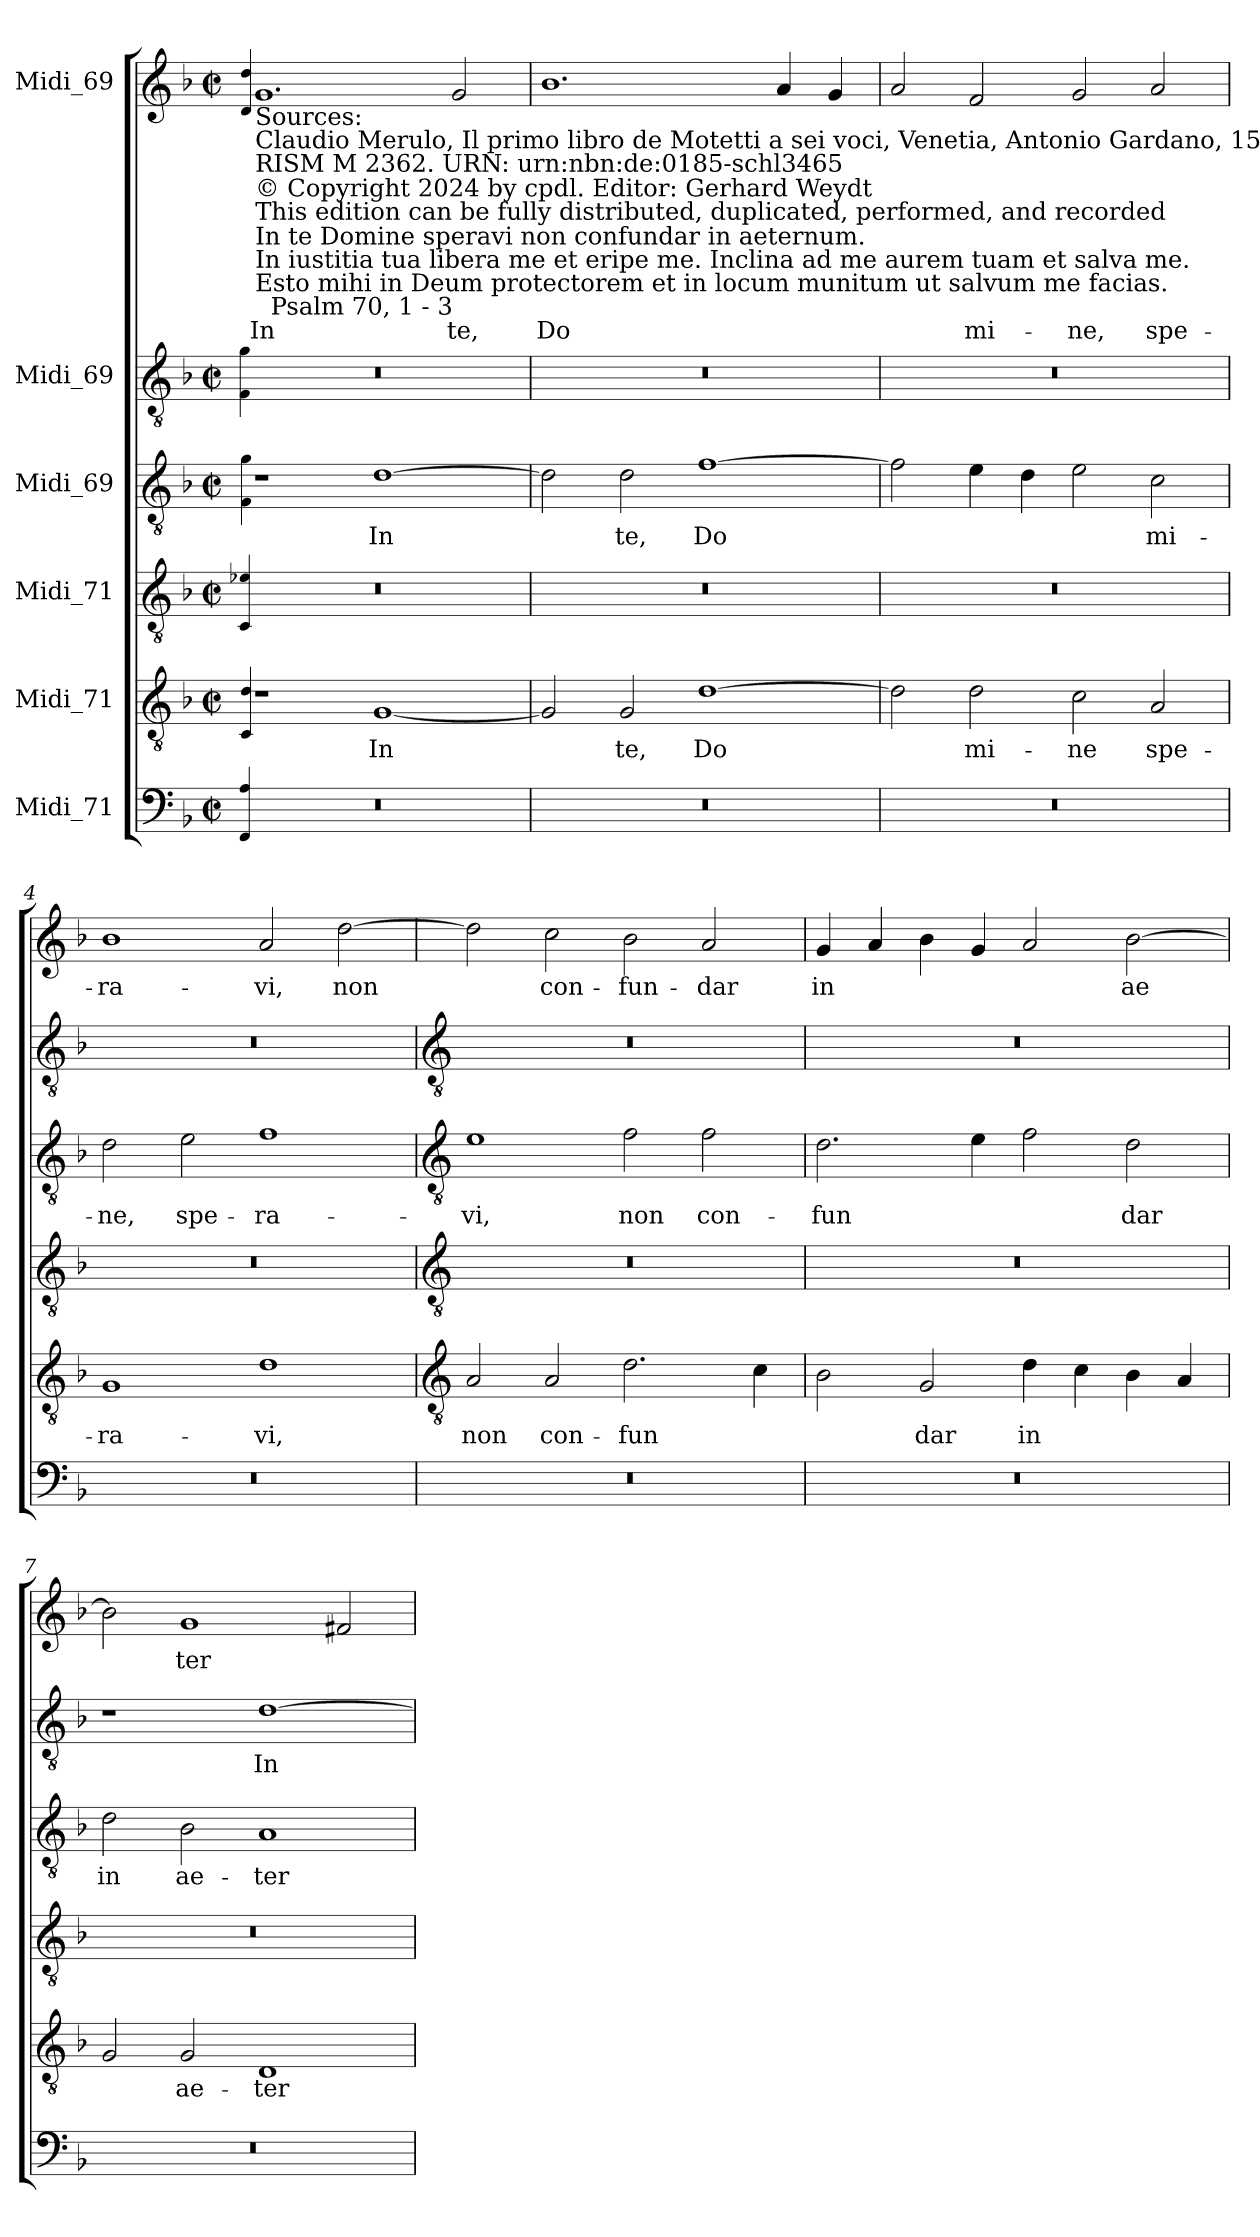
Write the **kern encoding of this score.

**kern	**kern	**text	**kern	**kern	**text	**kern	**text	**kern	**text
*part6	*part5	*part5	*part4	*part3	*part3	*part2	*part2	*part1	*part1
*staff6	*staff5	*staff5	*staff4	*staff3	*staff3	*staff2	*staff2	*staff1	*staff1
*I"Midi_71	*I"Midi_71	*	*I"Midi_71	*I"Midi_69	*	*I"Midi_69	*	*I"Midi_69	*
*clefF4	*clefGv2	*	*clefGv2	*clefGv2	*	*clefGv2	*	*clefG2	*
*k[b-]	*k[b-]	*	*k[b-]	*k[b-]	*	*k[b-]	*	*k[b-]	*
*F:	*F:	*	*F:	*F:	*	*F:	*	*F:	*
*M4/2	*M4/2	*	*M4/2	*M4/2	*	*M4/2	*	*M4/2	*
*met(c|)	*met(c|)	*	*met(c|)	*met(c|)	*	*met(c|)	*	*met(c|)	*
=1	=1	=1	=1	=1	=1	=1	=1	=1	=1
4qqFF 4qqA	4qqC 4qqd	.	4qqC 4qqe-X	4qqF 4qqg	.	4qqF 4qqg	.	4qqd 4qqdd	.
!	!	!	!	!	!	!	!	!LO:TX:b:t=Sources&colon;\nClaudio Merulo, Il primo libro de Motetti a sei voci, Venetia, Antonio Gardano, 1583, reprinted 1595;\nRISM M 2362. URN&colon; urn&colon;nbn&colon;de&colon;0185-schl3465	!
!	!	!	!	!	!	!	!	!LO:TX:b:t=© Copyright 2024 by cpdl. Editor&colon; Gerhard Weydt\nThis edition can be fully distributed, duplicated, performed, and recorded	!
!	!	!	!	!	!	!	!	!LO:TX:b:t=In te Domine speravi non confundar in aeternum.\nIn iustitia tua libera me et eripe me. Inclina ad me aurem tuam et salva me.\nEsto mihi in Deum protectorem et in locum munitum ut salvum me facias.\n      Psalm 70, 1 - 3	!
!	!	!	!	!	!	!	!	!	!LO:LY:b
0r	1r	.	0r	1r	.	0r	.	1.g	In
!	!	!LO:LY:b	!	!	!LO:LY:b	!	!	!	!
.	[1G	In	.	[1d	In	.	.	.	.
!	!	!	!	!	!	!	!	!	!LO:LY:b
.	.	.	.	.	.	.	.	2g	te,
=2	=2	=2	=2	=2	=2	=2	=2	=2	=2
!	!	!	!	!	!	!	!	!	!LO:LY:b
0r	2G]	.	0r	2d]	.	0r	.	1.b-	Do
!	!	!LO:LY:b	!	!	!LO:LY:b	!	!	!	!
.	2G	te,	.	2d	te,	.	.	.	.
!	!	!LO:LY:b	!	!	!LO:LY:b	!	!	!	!
.	[1d	Do	.	[1f	Do	.	.	.	.
.	.	.	.	.	.	.	.	4a	.
.	.	.	.	.	.	.	.	4g	.
=3	=3	=3	=3	=3	=3	=3	=3	=3	=3
0r	2d]	.	0r	2f]	.	0r	.	2a	.
!	!	!LO:LY:b	!	!	!	!	!	!	!LO:LY:b
.	2d	mi-	.	4e	.	.	.	2f	mi-
.	.	.	.	4d	.	.	.	.	.
!	!	!LO:LY:b	!	!	!	!	!	!	!LO:LY:b
.	2c	-ne	.	2e	.	.	.	2g	-ne,
!	!	!LO:LY:b	!	!	!LO:LY:b	!	!	!	!LO:LY:b
.	2A	spe-	.	2c	mi-	.	.	2a	spe-
=4	=4	=4	=4	=4	=4	=4	=4	=4	=4
!	!	!LO:LY:b	!	!	!LO:LY:b	!	!	!	!LO:LY:b
0r	1G	-ra-	0r	2d	-ne,	0r	.	1b-	-ra-
!	!	!	!	!	!LO:LY:b	!	!	!	!
.	.	.	.	2e	spe-	.	.	.	.
!	!	!LO:LY:b	!	!	!LO:LY:b	!	!	!	!LO:LY:b
.	1d	-vi,	.	1f	-ra-	.	.	2a	-vi,
!	!	!	!	!	!	!	!	!	!LO:LY:b
.	.	.	.	.	.	.	.	[2dd	non
!!LO:LB:g=z
=5	=5	=5	=5	=5	=5	=5	=5	=5	=5
*	*clefGv2	*	*clefGv2	*clefGv2	*	*clefGv2	*	*	*
!	!	!LO:LY:b	!	!	!LO:LY:b	!	!	!	!
0r	2A	non	0r	1e	-vi,	0r	.	2dd]	.
!	!	!LO:LY:b	!	!	!	!	!	!	!LO:LY:b
.	2A	con-	.	.	.	.	.	2cc	con-
!	!	!LO:LY:b	!	!	!LO:LY:b	!	!	!	!LO:LY:b
.	2.d	-fun	.	2f	non	.	.	2b-	-fun-
!	!	!	!	!	!LO:LY:b	!	!	!	!LO:LY:b
.	.	.	.	2f	con-	.	.	2a	-dar
.	4c	.	.	.	.	.	.	.	.
=6	=6	=6	=6	=6	=6	=6	=6	=6	=6
!	!	!	!	!	!LO:LY:b	!	!	!	!LO:LY:b
0r	2B-	.	0r	2.d	-fun	0r	.	4g	in
.	.	.	.	.	.	.	.	4a	.
!	!	!LO:LY:b	!	!	!	!	!	!	!
.	2G	dar	.	.	.	.	.	4b-	.
.	.	.	.	4e	.	.	.	4g	.
!	!	!LO:LY:b	!	!	!	!	!	!	!
.	4d	in	.	2f	.	.	.	2a	.
.	4c	.	.	.	.	.	.	.	.
!	!	!	!	!	!LO:LY:b	!	!	!	!LO:LY:b
.	4B-	.	.	2d	dar	.	.	[2b-	ae
.	4A	.	.	.	.	.	.	.	.
=7	=7	=7	=7	=7	=7	=7	=7	=7	=7
!	!	!	!	!	!LO:LY:b	!	!	!	!
0r	2G	.	0r	2d	in	1r	.	2b-]	.
!	!	!LO:LY:b	!	!	!LO:LY:b	!	!	!	!LO:LY:b
.	2G	ae-	.	2B-	ae-	.	.	1g	ter
!	!	!LO:LY:b	!	!	!LO:LY:b	!	!LO:LY:b	!	!
.	1D	-ter-	.	1A	-ter-	[1d	In	.	.
.	.	.	.	.	.	.	.	2f#	.
=	=	=	=	=	=	=	=	=	=
*-	*-	*-	*-	*-	*-	*-	*-	*-	*-
